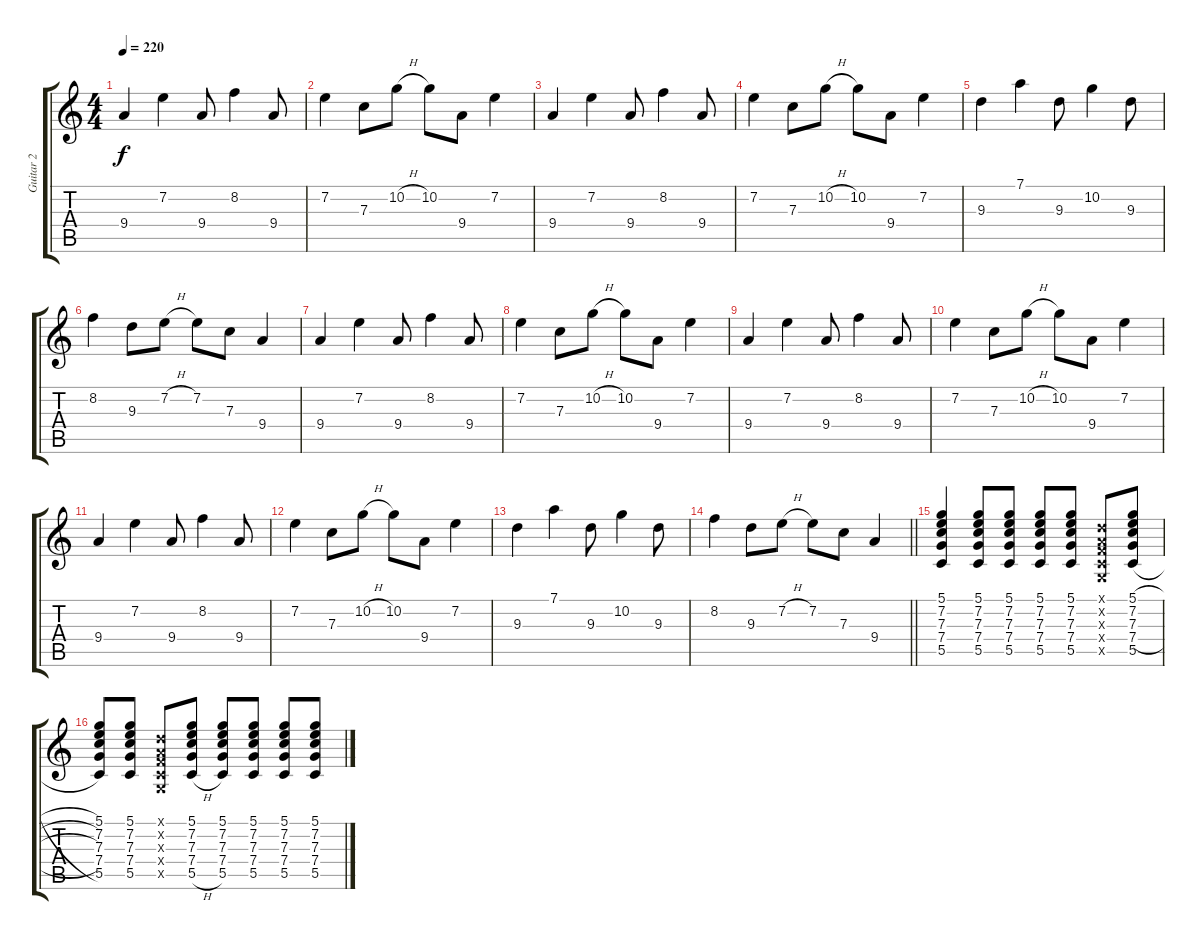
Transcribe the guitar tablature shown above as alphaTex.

\track ("Guitar 2" "Guitar 2") {instrument distortionguitar}
\staff {score tabs}
\tuning (D4 A3 F3 C3 G2 D2) {hide}
\ts (4 4)
\tempo 220
\clef g2
\ks c
9.4.4{dy f} 7.2.4 9.4.8 8.2.4 9.4.8 |
7.2.4 7.3.8 10.2{h}.8 10.2.8 9.4.8 7.2.4 |
9.4.4 7.2.4 9.4.8 8.2.4 9.4.8 |
7.2.4 7.3.8 10.2{h}.8 10.2.8 9.4.8 7.2.4 |
9.3.4 7.1.4 9.3.8 10.2.4 9.3.8 |
8.2.4 9.3.8 7.2{h}.8 7.2.8 7.3.8 9.4.4 |
9.4.4 7.2.4 9.4.8 8.2.4 9.4.8 |
7.2.4 7.3.8 10.2{h}.8 10.2.8 9.4.8 7.2.4 |
9.4.4 7.2.4 9.4.8 8.2.4 9.4.8 |
7.2.4 7.3.8 10.2{h}.8 10.2.8 9.4.8 7.2.4 |
9.4.4 7.2.4 9.4.8 8.2.4 9.4.8 |
7.2.4 7.3.8 10.2{h}.8 10.2.8 9.4.8 7.2.4 |
9.3.4 7.1.4 9.3.8 10.2.4 9.3.8 |
\barLineRight lightlight
8.2.4 9.3.8 7.2{h}.8 7.2.8 7.3.8 9.4.4 |
(5.1 7.2 7.3 7.4 5.5).4{volume 13} (5.1 7.2 7.3 7.4 5.5).8 (5.1 7.2 7.3 7.4 5.5).8 (5.1 7.2 7.3 7.4 5.5).8 (5.1 7.2 7.3 7.4 5.5).8 (0.1{x} 0.2{x} 0.3{x} 0.4{x} 0.5{x}).8 (5.1{h} 7.2{h} 7.3{h} 7.4{h} 5.5{h}).8 |
(5.1 7.2 7.3 7.4 5.5).8 (5.1 7.2 7.3 7.4 5.5).8 (0.1{x} 0.2{x} 0.3{x} 0.4{x} 0.5{x}).8 (5.1 7.2 7.3 7.4 5.5{h}).8 (5.1 7.2 7.3 7.4 5.5).8 (5.1 7.2 7.3 7.4 5.5).8 (5.1 7.2 7.3 7.4 5.5).8 (5.1 7.2 7.3 7.4 5.5).8
